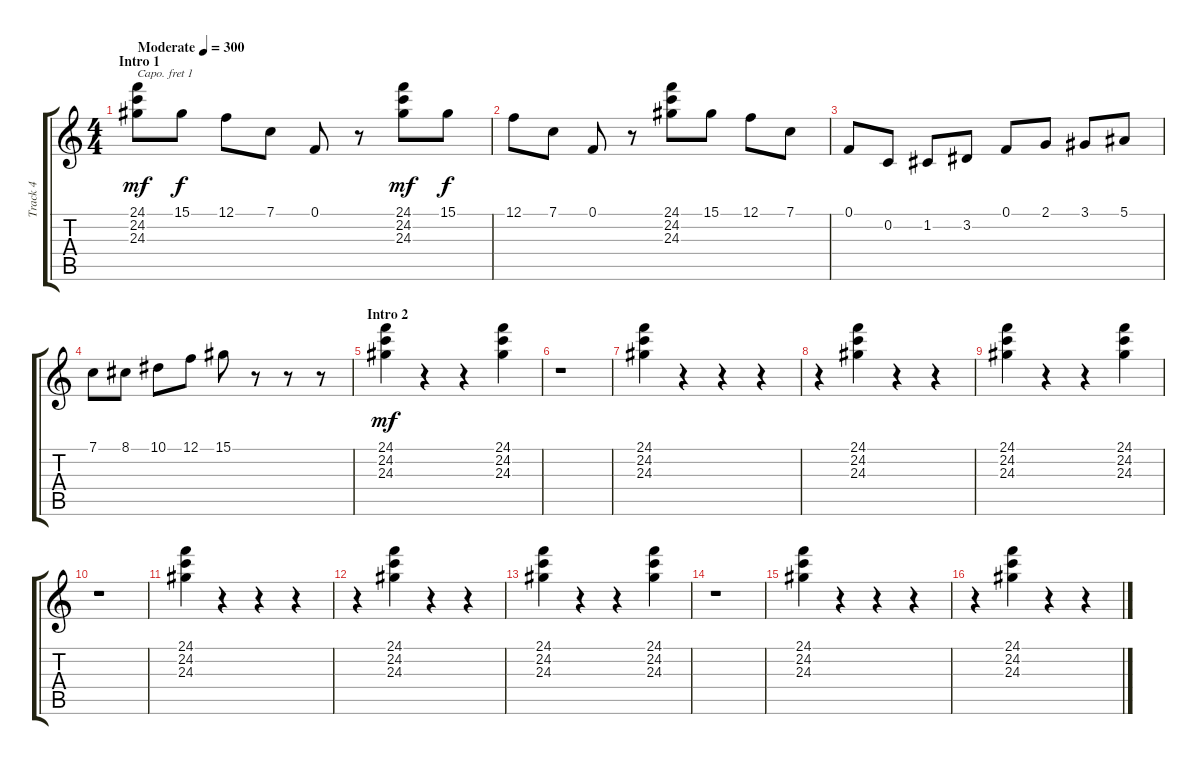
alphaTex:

\track ("Track 4" "Track 4") {instrument synthstrings1}
\staff {score tabs}
\capo 1
\tuning (E4 B3 G3 D3 A2 E2) {hide}
\ts (4 4)
\section ("" "Intro 1")
\tempo (300 "Moderate")
\clef g2
\ks c
(24.1 24.2 24.3).8{dy mf instrument synthstrings1} 15.1.8{dy f} 12.1.8 7.1.8 0.1.8 r.8 (24.1 24.2 24.3).8{dy mf} 15.1.8{dy f} |
12.1.8 7.1.8 0.1.8 r.8 (24.1 24.2 24.3).8 15.1.8 12.1.8 7.1.8 |
0.1.8 0.2.8 1.2.8 3.2.8 0.1.8 2.1.8 3.1.8 5.1.8 |
7.1.8 8.1.8 10.1.8 12.1.8 15.1.8 r.8 r.8 r.8 |
\section ("" "Intro 2")
(24.1 24.2 24.3).4{dy mf} r.4 r.4 (24.1 24.2 24.3).4 |
r.1 |
(24.1 24.2 24.3).4 r.4 r.4 r.4 |
r.4 (24.1 24.2 24.3).4 r.4 r.4 |
(24.1 24.2 24.3).4 r.4 r.4 (24.1 24.2 24.3).4 |
r.1 |
(24.1 24.2 24.3).4 r.4 r.4 r.4 |
r.4 (24.1 24.2 24.3).4 r.4 r.4 |
(24.1 24.2 24.3).4 r.4 r.4 (24.1 24.2 24.3).4 |
r.1 |
(24.1 24.2 24.3).4 r.4 r.4 r.4 |
r.4 (24.1 24.2 24.3).4 r.4 r.4
